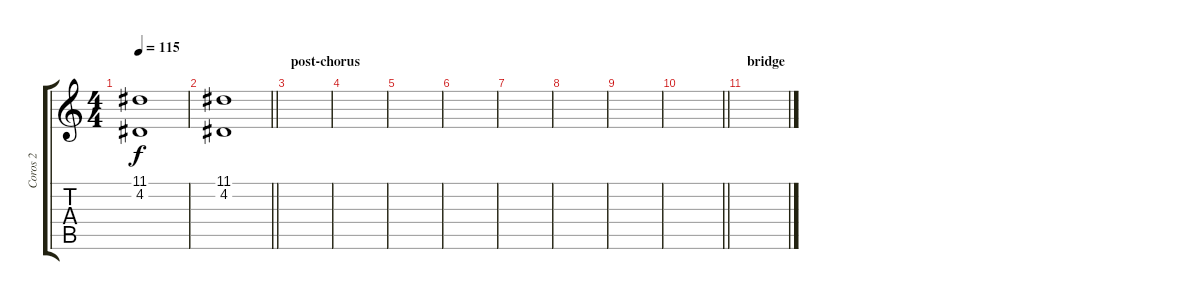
\track ("Coros 2" "Coros 2") {instrument piccolo}
\staff {score tabs}
\tuning (E4 B3 G3 D3 A2 E2) {hide}
\ts (4 4)
\tempo 115
\clef g2
\ks c
(11.1 4.2).1{dy f} |
\barLineRight lightlight
(11.1 4.2).1 |
\section ("" "post-chorus")
|
|
|
|
|
|
|
\barLineRight lightlight
|
\section ("" "bridge")
